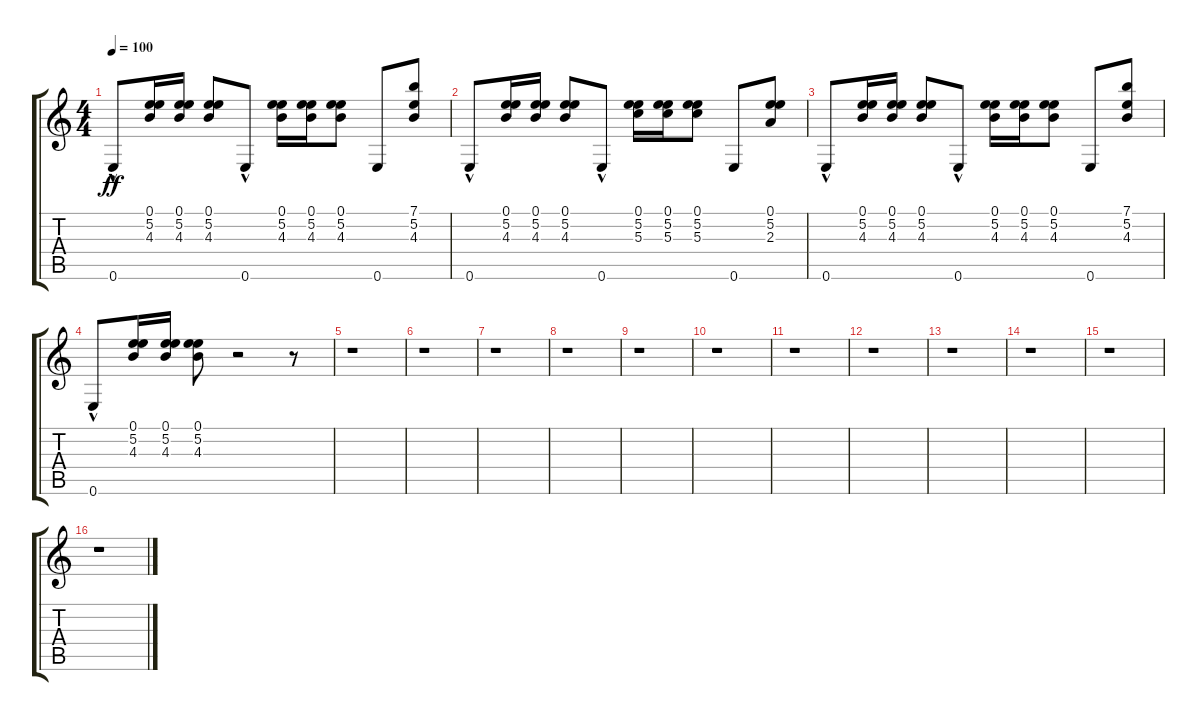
\track "" {instrument acousticguitarsteel}
\staff {score tabs}
\tuning (E4 B3 G3 D3 A2 E2) {hide}
\ts (4 4)
\tempo 100
\clef g2
\ks c
0.6{hac}.8{dy ff} (0.1 5.2 4.3).16 (0.1 5.2 4.3).16 (0.1 5.2 4.3).8 0.6{hac}.8 (0.1 5.2 4.3).16 (0.1 5.2 4.3).16 (0.1 5.2 4.3).8 0.6.8 (7.1 5.2 4.3).8 |
0.6{hac}.8 (0.1 5.2 4.3).16 (0.1 5.2 4.3).16 (0.1 5.2 4.3).8 0.6{hac}.8 (0.1 5.2 5.3).16 (0.1 5.2 5.3).16 (0.1 5.2 5.3).8 0.6.8 (0.1 5.2 2.3).8 |
0.6{hac}.8 (0.1 5.2 4.3).16 (0.1 5.2 4.3).16 (0.1 5.2 4.3).8 0.6{hac}.8 (0.1 5.2 4.3).16 (0.1 5.2 4.3).16 (0.1 5.2 4.3).8 0.6.8 (7.1 5.2 4.3).8 |
0.6{hac}.8 (0.1 5.2 4.3).16 (0.1 5.2 4.3).16 (0.1 5.2 4.3).8 r.2 r.8 |
r.1 |
r.1 |
r.1 |
r.1 |
r.1 |
r.1 |
r.1 |
r.1 |
r.1 |
r.1 |
r.1 |
r.1
